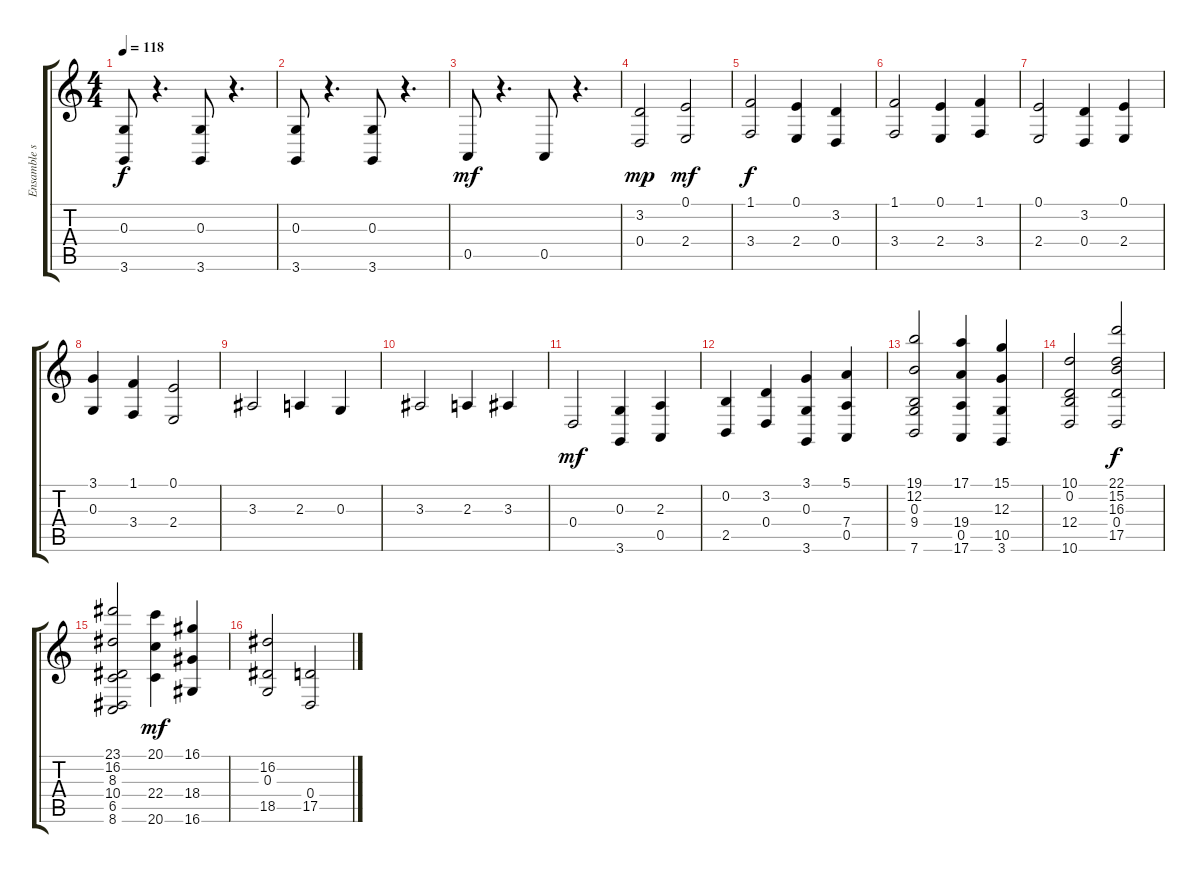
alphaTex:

\track ("Ensamble strings" "Ensamble s") {instrument stringensemble1}
\staff {score tabs}
\tuning (E4 B3 G3 D3 A2 E2) {hide}
\ts (4 4)
\tempo 118
\clef g2
\ks c
(0.3 3.6).8{dy f} r.4{d} (0.3 3.6).8 r.4{d} |
(0.3 3.6).8 r.4{d} (0.3 3.6).8 r.4{d} |
0.5.8{dy mf} r.4{d} 0.5.8 r.4{d} |
(3.2 0.4).2{dy mp} (0.1 2.4).2{dy mf} |
(1.1 3.4).2{dy f} (0.1 2.4).4 (3.2 0.4).4 |
(1.1 3.4).2 (0.1 2.4).4 (1.1 3.4).4 |
(0.1 2.4).2 (3.2 0.4).4 (0.1 2.4).4 |
(3.1 0.3).4 (1.1 3.4).4 (0.1 2.4).2 |
3.3.2 2.3.4 0.3.4 |
3.3.2 2.3.4 3.3.4 |
0.4.2{dy mf} (0.3 3.6).4 (2.3 0.5).4 |
(0.2 2.5).4 (3.2 0.4).4 (3.1 0.3 3.6).4 (5.1 7.4 0.5).4 |
(19.1 12.2 0.3 9.4 7.6).2 (17.1 19.4 0.5 17.6).4 (15.1 12.3 10.5 3.6).4 |
(10.1 0.2 12.4 10.6).2 (22.1 15.2 16.3 0.4 17.5).2{dy f} |
(23.1 16.2 8.3 10.4 6.5 8.6).2 (20.1 22.4 20.6).4{dy mf} (16.1 18.4 16.6).4 |
(16.2 0.3 18.5).2 (0.4 17.5).2
